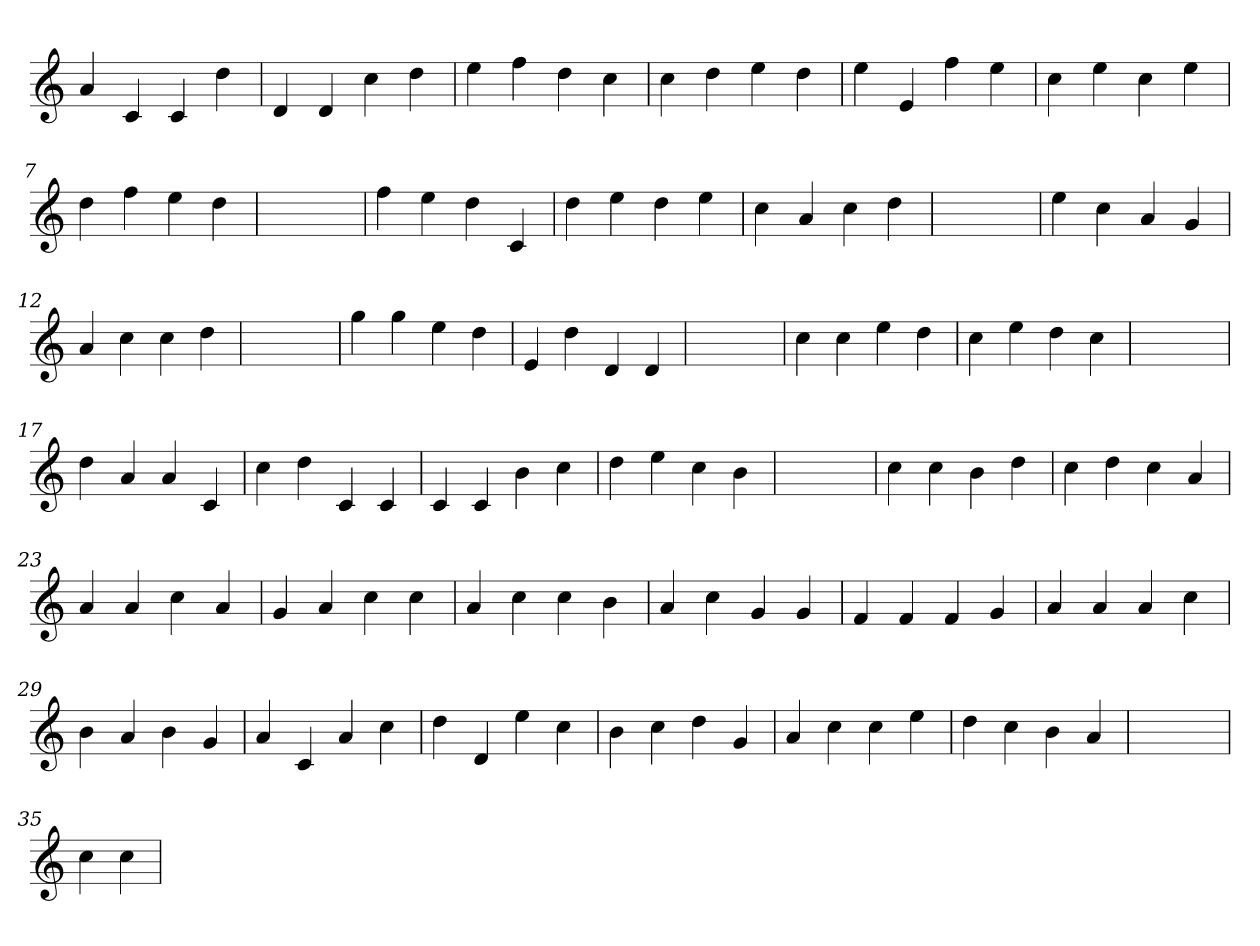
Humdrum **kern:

**kern
*part1
*staff1
*clefG2
=1
4a
4c
4c
4dd
=2
4d
4d
4cc
4dd
=3
4ee
4ff
4dd
4cc
=4
4cc
4dd
4ee
4dd
=5
4ee
4e
4ff
4ee
=6
4cc
4ee
4cc
4ee
=7
4dd
4ff
4ee
4dd
=8
1ryy
=8
4ff
4ee
4dd
4c
=9
4dd
4ee
4dd
4ee
=10
4cc
4a
4cc
4dd
=11
1ryy
=11
4ee
4cc
4a
4g
=12
4a
4cc
4cc
4dd
=13
1ryy
=13
4gg
4gg
4ee
4dd
=14
4e
4dd
4d
4d
=15
1ryy
=15
4cc
4cc
4ee
4dd
=16
4cc
4ee
4dd
4cc
=17
1ryy
=17
4dd
4a
4a
4c
=18
4cc
4dd
4c
4c
=19
4c
4c
4b
4cc
=20
4dd
4ee
4cc
4b
=21
1ryy
=21
4cc
4cc
4b
4dd
=22
4cc
4dd
4cc
4a
=23
4a
4a
4cc
4a
=24
4g
4a
4cc
4cc
=25
4a
4cc
4cc
4b
=26
4a
4cc
4g
4g
=27
4f
4f
4f
4g
=28
4a
4a
4a
4cc
=29
4b
4a
4b
4g
=30
4a
4c
4a
4cc
=31
4dd
4d
4ee
4cc
=32
4b
4cc
4dd
4g
=33
4a
4cc
4cc
4ee
=34
4dd
4cc
4b
4a
=35
1ryy
=35
4cc
4cc
=
*-
